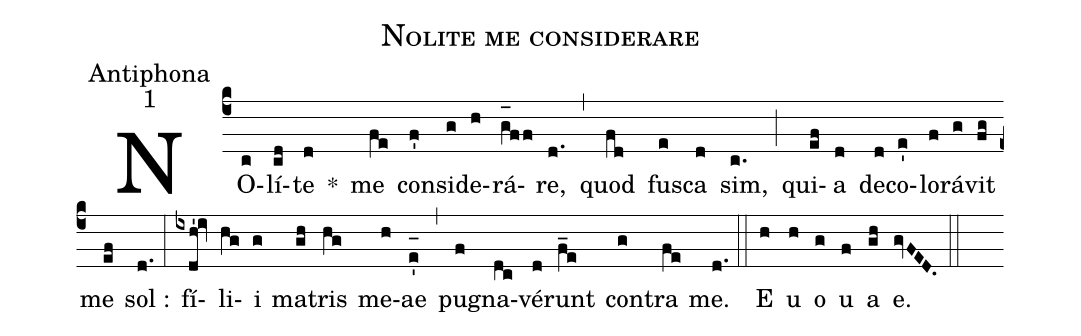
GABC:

name:Nolite me considerare;
office-part:Antiphona;
mode:1;
%%
(c4) NO(c)lí(cd)te(d) *() me(fe) con(f')si(g)de(h)rá(g_[oh:h]ff)re,(d.) (,) quod(fd) fu(e)sca(d) sim,(c.) (;) qui(ef)a(d) de(d)co(e')lo(f)rá(g)vit(fg) me(ef) sol :(d.) (:) fí(ixdh'!iv)li(hg)i(g) ma(gh)tris(hg) me(h)ae(e'_[oh:h]) (,) pu(f)gna(dc)vé(d)runt(f_e) con(g)tra(fe) me.(d.) (::) <eu>E(h) u(h) o(g) u(f) a(gh) e.</eu>(gvFED.) (::)
